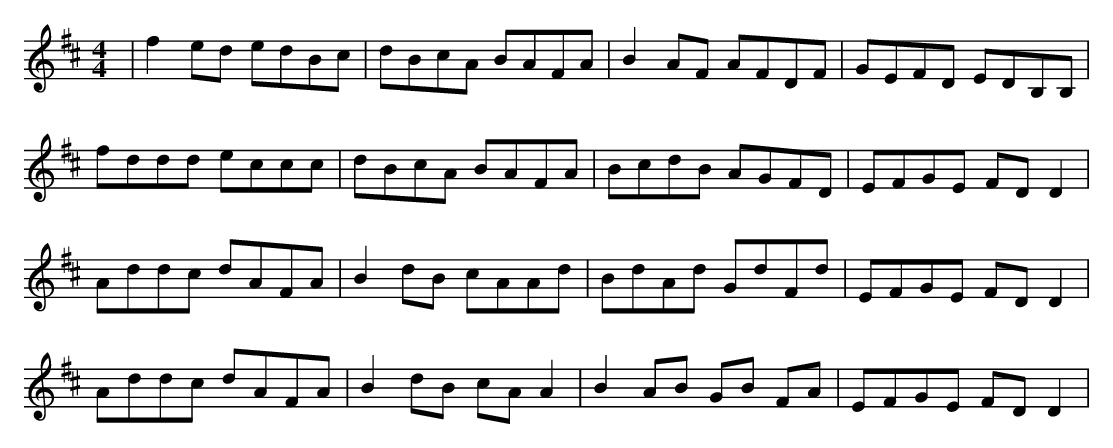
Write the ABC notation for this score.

X:1
M:4/4
K:D
|f2ed edBc|dBcA BAFA|B2AF AFDF|GEFD EDB,B,|
fddd eccc|dBcA BAFA|BcdB AGFD|EFGE FDD2|
Addc dAFA|B2dB cAAd|BdAd GdFd|EFGE FDD2|
Addc dAFA|B2dB cAA2|B2AB GB FA|EFGE FDD2|
